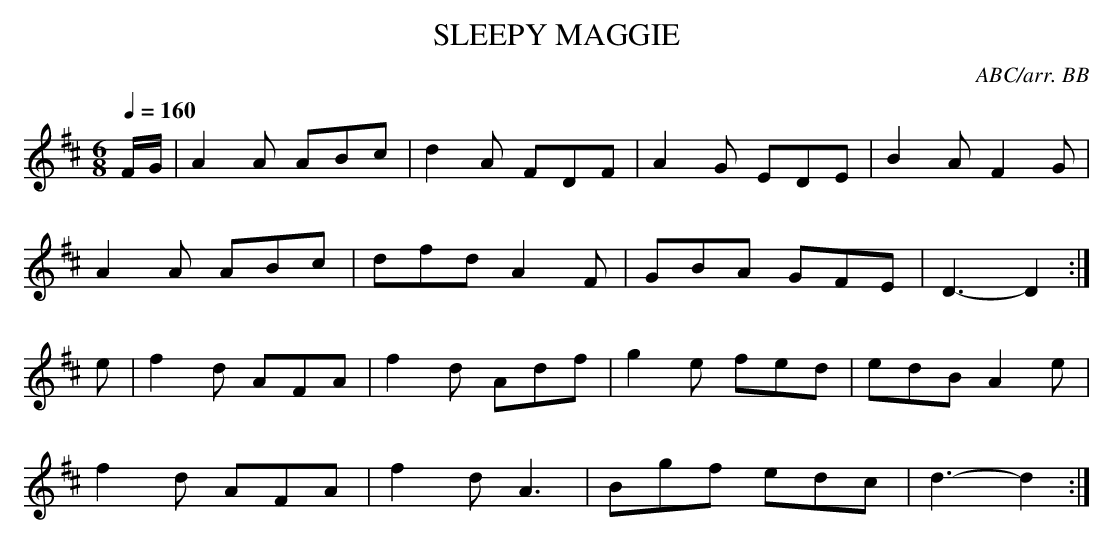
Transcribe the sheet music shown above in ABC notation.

X:1
T:SLEEPY MAGGIE
C:ABC/arr. BB
Q:1/4=160
L:1/8
M:6/8
K:D
F/G/|A2A ABc|d2A FDF|A2G EDE|B2A F2G|
A2A ABc|dfd A2F|GBA GFE|D3-D2 :|
e|f2 d AFA|f2d Adf|g2e fed|edB A2e|
f2d AFA|f2d A3|Bgf edc|d3-d2 :|
